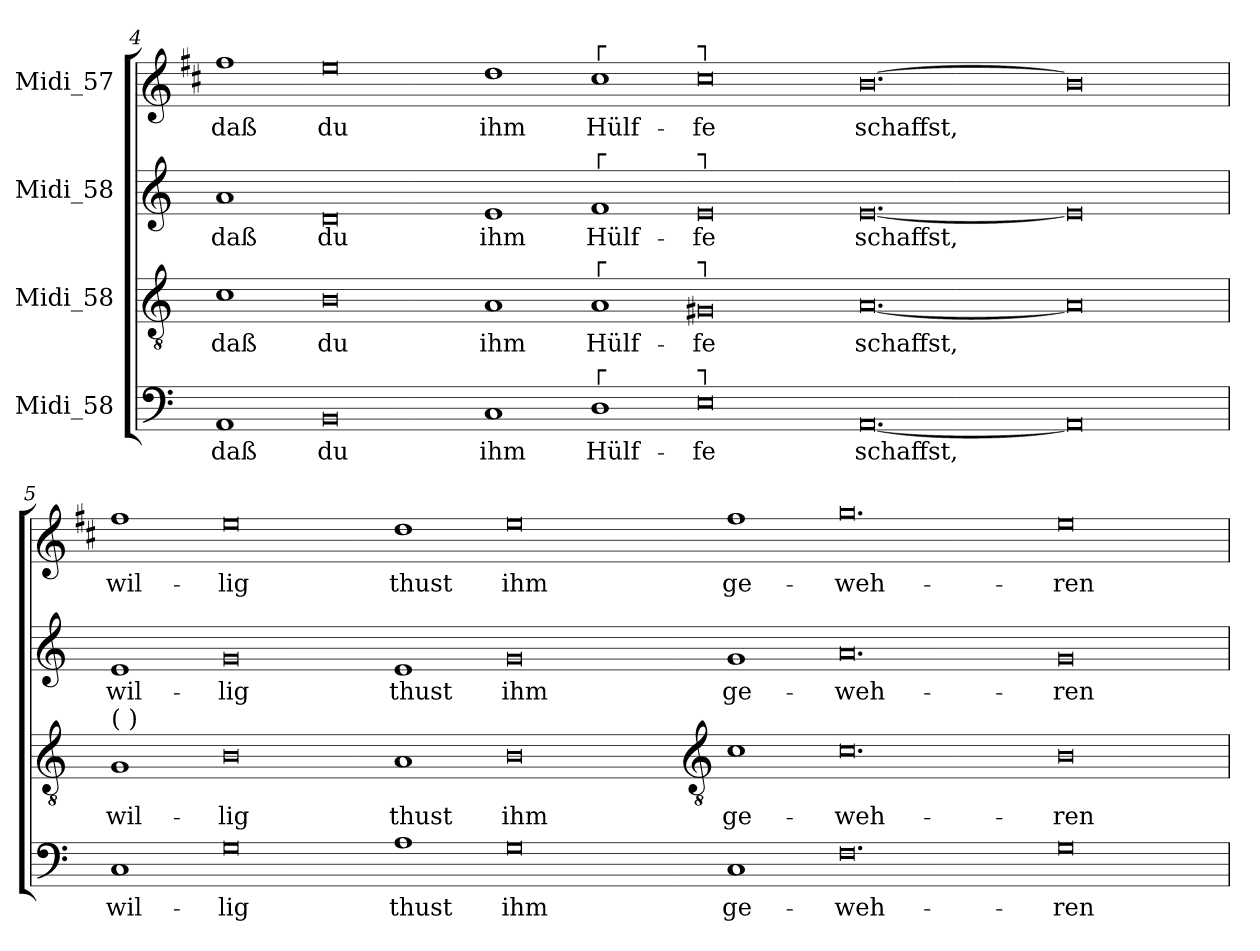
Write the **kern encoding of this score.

**kern	**text	**kern	**text	**kern	**text	**kern	**text
*part4	*part4	*part3	*part3	*part2	*part2	*part1	*part1
*staff4	*staff4	*staff3	*staff3	*staff2	*staff2	*staff1	*staff1
*I"Midi_58	*	*I"Midi_58	*	*I"Midi_58	*	*I"Midi_57	*
*clefF4	*	*clefGv2	*	*clefG2	*	*clefG2	*
*	*	*	*	*	*	*ITrd1c2	*
*k[]	*	*k[]	*	*k[]	*	*k[]	*
*C:	*	*C:	*	*C:	*	*C:	*
=4	=4	=4	=4	=4	=4	=4	=4
!	!LO:LY:b	!	!LO:LY:b	!	!LO:LY:b	!	!LO:LY:b
1AA	daß	1c	daß	1a	daß	1ee	daß
!	!LO:LY:b	!	!LO:LY:b	!	!LO:LY:b	!	!LO:LY:b
0BB	du	0B	du	0d	du	0dd	du
!	!LO:LY:b	!	!LO:LY:b	!	!LO:LY:b	!	!LO:LY:b
1C	ihm	1A	ihm	1e	ihm	1cc	ihm
!	!	!	!	!	!	!LO:TX:a:t=┌	!
!	!	!	!	!LO:TX:a:t=┌	!	!	!
!	!	!LO:TX:a:t=┌	!	!	!	!	!
!LO:TX:a:t=┌	!	!	!	!	!	!	!
!	!LO:LY:b	!	!LO:LY:b	!	!LO:LY:b	!	!LO:LY:b
1D	Hülf-	1A	Hülf-	1f	Hülf-	1b	Hülf-
!	!	!	!	!	!	!LO:TX:a:t=┐	!
!	!	!	!	!LO:TX:a:t=┐	!	!	!
!	!	!LO:TX:a:t=┐	!	!	!	!	!
!LO:TX:a:t=┐	!	!	!	!	!	!	!
!	!LO:LY:b	!	!LO:LY:b	!	!LO:LY:b	!	!LO:LY:b
0E	-fe	0G#X	-fe	0e	-fe	0b	-fe
!	!LO:LY:b	!	!LO:LY:b	!	!LO:LY:b	!	!LO:LY:b
[0.AA	schaffst,	[0.A	schaffst,	[0.e	schaffst,	[0.a	schaffst,
0AA]	.	0A]	.	0e]	.	0a]	.
=5	=5	=5	=5	=5	=5	=5	=5
!	!	!LO:TX:a:t=(  )	!	!	!	!	!
!	!LO:LY:b	!	!LO:LY:b	!	!LO:LY:b	!	!LO:LY:b
1C	wil-	1G	wil-	1e	wil-	1ee	wil-
!	!LO:LY:b	!	!LO:LY:b	!	!LO:LY:b	!	!LO:LY:b
0G	-lig	0B	-lig	0g	-lig	0dd	-lig
!	!LO:LY:b	!	!LO:LY:b	!	!LO:LY:b	!	!LO:LY:b
1A	thust	1A	thust	1e	thust	1cc	thust
!	!LO:LY:b	!	!LO:LY:b	!	!LO:LY:b	!	!LO:LY:b
0G	ihm	0B	ihm	0g	ihm	0dd	ihm
!!LO:LB:g=z
=6-	=6-	=6-	=6-	=6-	=6-	=6-	=6-
*	*	*clefGv2	*	*	*	*	*
!	!LO:LY:b	!	!LO:LY:b	!	!LO:LY:b	!	!LO:LY:b
1C	ge-	1c	ge-	1g	ge-	1ee	ge-
!	!LO:LY:b	!	!LO:LY:b	!	!LO:LY:b	!	!LO:LY:b
0.F	-weh-	0.c	-weh-	0.a	-weh-	0.ff	-weh-
!	!LO:LY:b	!	!LO:LY:b	!	!LO:LY:b	!	!LO:LY:b
0G	-ren	0B	-ren	0g	-ren	0dd	-ren
=	=	=	=	=	=	=	=
*-	*-	*-	*-	*-	*-	*-	*-
